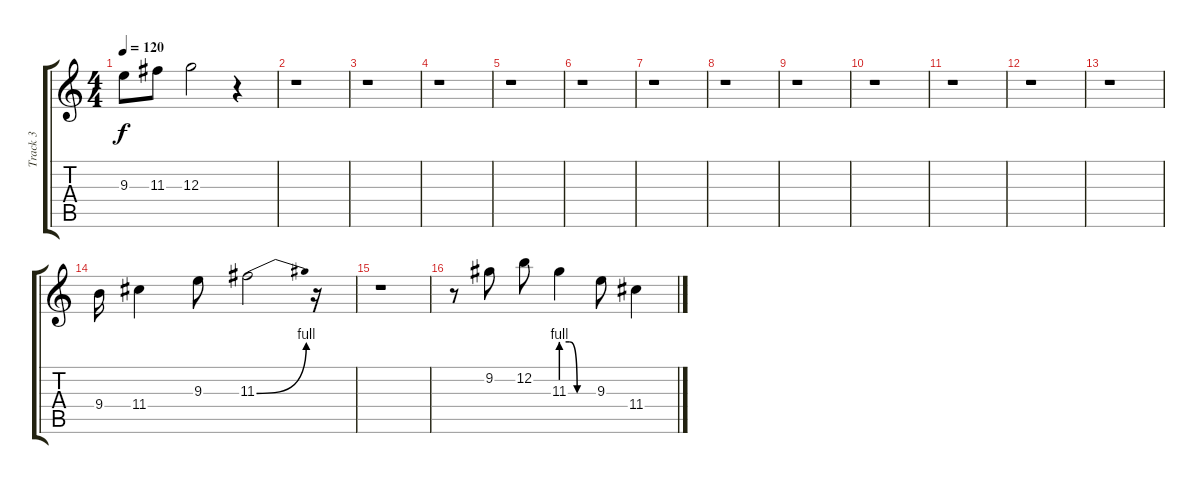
\track ("Track 3" "Track 3") {instrument acousticguitarsteel}
\staff {score tabs}
\tuning (E4 B3 G3 D3 A2 E2) {hide}
\ts (4 4)
\tempo 120
\clef g2
\ks c
9.3.8{dy f} 11.3.8 12.3.2 r.4 |
r.1 |
r.1 |
r.1 |
r.1 |
r.1 |
r.1 |
r.1 |
r.1 |
r.1 |
r.1 |
r.1 |
r.1 |
9.4.16 11.4.4 9.3.8 11.3{be (bend 0 0 60 4)}.2 r.16 |
r.1 |
r.8 9.2.8 12.2.8 11.3{be (custom 0 4 15 4 30 0 60 0)}.4 9.3.8 11.4.4
